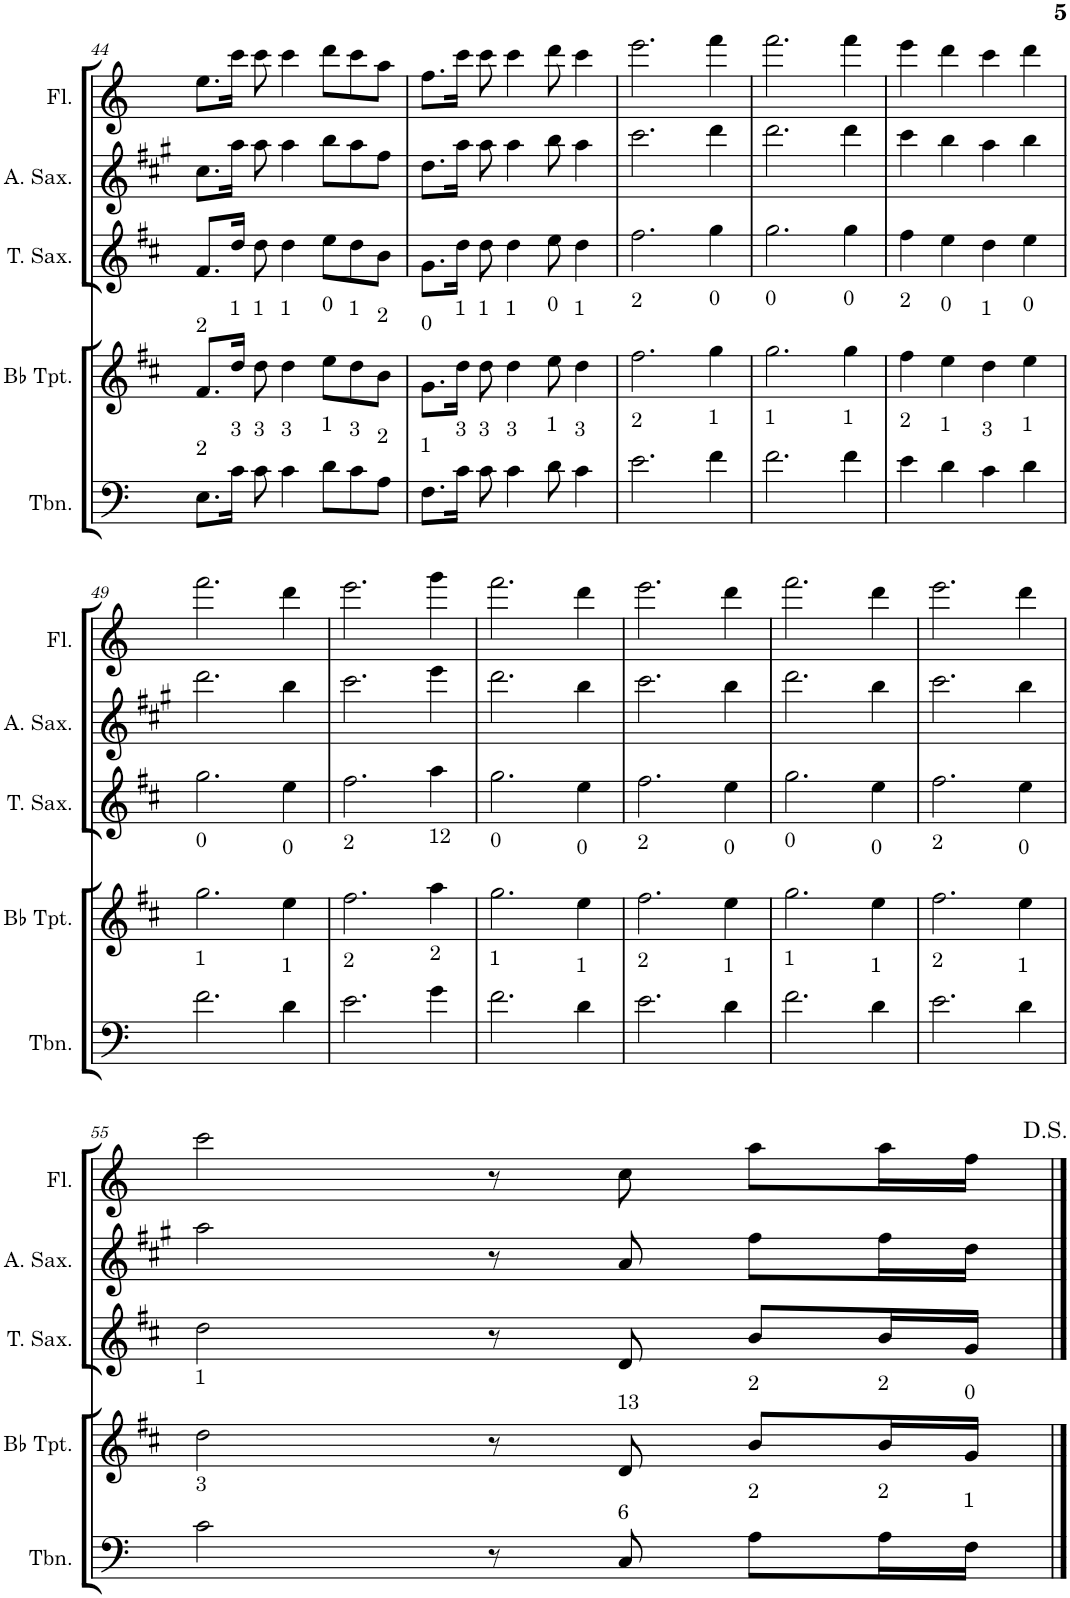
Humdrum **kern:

**kern	**kern	**kern	**kern	**kern
*part5	*part4	*part3	*part2	*part1
*staff5	*staff4	*staff3	*staff2	*staff1
*I"Trombone	*I"Bb Trumpet	*I"Tenor Saxophone	*I"Alto Saxophone	*I"Flute
*I'Tbn.	*I'Bb Tpt.	*I'T. Sax.	*I'A. Sax.	*I'Fl.
!!LO:PB:g=z
*clefF4	*clefG2	*clefG2	*clefG2	*clefG2
*	*Trd1c2	*Trd8c14	*Trd5c9	*
*k[]	*k[f#c#]	*k[f#c#]	*k[f#c#g#]	*k[]
*M4/4	*M4/4	*M4/4	*M4/4	*M4/4
=44	=44	=44	=44	=44
!	!LO:TX:a:t=2	!	!	!
!LO:TX:a:t=2	!	!	!	!
8.E\L	8.f#/L	8.f#/L	8.cc#\L	8.ee\L
!	!LO:TX:a:t=1	!	!	!
!LO:TX:a:t=3	!	!	!	!
16c\Jk	16dd/Jk	16dd/Jk	16aa\Jk	16ccc\Jk
!	!LO:TX:a:t=1	!	!	!
!LO:TX:a:t=3	!	!	!	!
8c\	8dd\	8dd\	8aa\	8ccc\
!	!LO:TX:a:t=1	!	!	!
!LO:TX:a:t=3	!	!	!	!
4c\	4dd\	4dd\	4aa\	4ccc\
!	!LO:TX:a:t=0	!	!	!
!LO:TX:a:t=1	!	!	!	!
8d\L	8ee\L	8ee\L	8bb\L	8ddd\L
!	!LO:TX:a:t=1	!	!	!
!LO:TX:a:t=3	!	!	!	!
8c\	8dd\	8dd\	8aa\	8ccc\
!	!LO:TX:a:t=2	!	!	!
!LO:TX:a:t=2	!	!	!	!
8A\J	8b\J	8b\J	8ff#\J	8aa\J
=45	=45	=45	=45	=45
!	!LO:TX:a:t=0	!	!	!
!LO:TX:a:t=1	!	!	!	!
8.F\L	8.g\L	8.g\L	8.dd\L	8.ff\L
!	!LO:TX:a:t=1	!	!	!
!LO:TX:a:t=3	!	!	!	!
16c\Jk	16dd\Jk	16dd\Jk	16aa\Jk	16ccc\Jk
!	!LO:TX:a:t=1	!	!	!
!LO:TX:a:t=3	!	!	!	!
8c\	8dd\	8dd\	8aa\	8ccc\
!	!LO:TX:a:t=1	!	!	!
!LO:TX:a:t=3	!	!	!	!
4c\	4dd\	4dd\	4aa\	4ccc\
!	!LO:TX:a:t=0	!	!	!
!LO:TX:a:t=1	!	!	!	!
8d\	8ee\	8ee\	8bb\	8ddd\
!	!LO:TX:a:t=1	!	!	!
!LO:TX:a:t=3	!	!	!	!
4c\	4dd\	4dd\	4aa\	4ccc\
=46	=46	=46	=46	=46
!	!LO:TX:a:t=2	!	!	!
!LO:TX:a:t=2	!	!	!	!
2.e\	2.ff#\	2.ff#\	2.ccc#\	2.eee\
!	!LO:TX:a:t=0	!	!	!
!LO:TX:a:t=1	!	!	!	!
4f\	4gg\	4gg\	4ddd\	4fff\
=47	=47	=47	=47	=47
!	!LO:TX:a:t=0	!	!	!
!LO:TX:a:t=1	!	!	!	!
2.f\	2.gg\	2.gg\	2.ddd\	2.fff\
!	!LO:TX:a:t=0	!	!	!
!LO:TX:a:t=1	!	!	!	!
4f\	4gg\	4gg\	4ddd\	4fff\
=48	=48	=48	=48	=48
!	!LO:TX:a:t=2	!	!	!
!LO:TX:a:t=2	!	!	!	!
4e\	4ff#\	4ff#\	4ccc#\	4eee\
!	!LO:TX:a:t=0	!	!	!
!LO:TX:a:t=1	!	!	!	!
4d\	4ee\	4ee\	4bb\	4ddd\
!	!LO:TX:a:t=1	!	!	!
!LO:TX:a:t=3	!	!	!	!
4c\	4dd\	4dd\	4aa\	4ccc\
!	!LO:TX:a:t=0	!	!	!
!LO:TX:a:t=1	!	!	!	!
4d\	4ee\	4ee\	4bb\	4ddd\
!!LO:LB:g=z
=49	=49	=49	=49	=49
!	!LO:TX:a:t=0	!	!	!
!LO:TX:a:t=1	!	!	!	!
2.f\	2.gg\	2.gg\	2.ddd\	2.fff\
!	!LO:TX:a:t=0	!	!	!
!LO:TX:a:t=1	!	!	!	!
4d\	4ee\	4ee\	4bb\	4ddd\
=50	=50	=50	=50	=50
!	!LO:TX:a:t=2	!	!	!
!LO:TX:a:t=2	!	!	!	!
2.e\	2.ff#\	2.ff#\	2.ccc#\	2.eee\
!	!LO:TX:a:t=12	!	!	!
!LO:TX:a:t=2	!	!	!	!
4g\	4aa\	4aa\	4eee\	4ggg\
=51	=51	=51	=51	=51
!	!LO:TX:a:t=0	!	!	!
!LO:TX:a:t=1	!	!	!	!
2.f\	2.gg\	2.gg\	2.ddd\	2.fff\
!	!LO:TX:a:t=0	!	!	!
!LO:TX:a:t=1	!	!	!	!
4d\	4ee\	4ee\	4bb\	4ddd\
=52	=52	=52	=52	=52
!	!LO:TX:a:t=2	!	!	!
!LO:TX:a:t=2	!	!	!	!
2.e\	2.ff#\	2.ff#\	2.ccc#\	2.eee\
!	!LO:TX:a:t=0	!	!	!
!LO:TX:a:t=1	!	!	!	!
4d\	4ee\	4ee\	4bb\	4ddd\
=53	=53	=53	=53	=53
!	!LO:TX:a:t=0	!	!	!
!LO:TX:a:t=1	!	!	!	!
2.f\	2.gg\	2.gg\	2.ddd\	2.fff\
!	!LO:TX:a:t=0	!	!	!
!LO:TX:a:t=1	!	!	!	!
4d\	4ee\	4ee\	4bb\	4ddd\
=54	=54	=54	=54	=54
!	!LO:TX:a:t=2	!	!	!
!LO:TX:a:t=2	!	!	!	!
2.e\	2.ff#\	2.ff#\	2.ccc#\	2.eee\
!	!LO:TX:a:t=0	!	!	!
!LO:TX:a:t=1	!	!	!	!
4d\	4ee\	4ee\	4bb\	4ddd\
!!LO:LB:g=z
=55	=55	=55	=55	=55
!	!LO:TX:a:t=1	!	!	!
!LO:TX:a:t=3	!	!	!	!
2c\	2dd\	2dd\	2aa\	2ccc\
8r	8r	8r	8r	8r
!	!LO:TX:a:t=13	!	!	!
!LO:TX:a:t=6	!	!	!	!
8C/	8d/	8d/	8a/	8cc\
!	!LO:TX:a:t=2	!	!	!
!LO:TX:a:t=2	!	!	!	!
8A\L	8b/L	8b/L	8ff#\L	8aa\L
!	!LO:TX:a:t=2	!	!	!
!LO:TX:a:t=2	!	!	!	!
16A\L	16b/L	16b/L	16ff#\L	16aa\L
!	!LO:TX:a:t=0	!	!	!
!LO:TX:a:t=1	!	!	!	!
16F\JJ	16g/JJ	16g/JJ	16dd\JJ	16ff\JJ
==	==	==	==	==
*-	*-	*-	*-	*-
